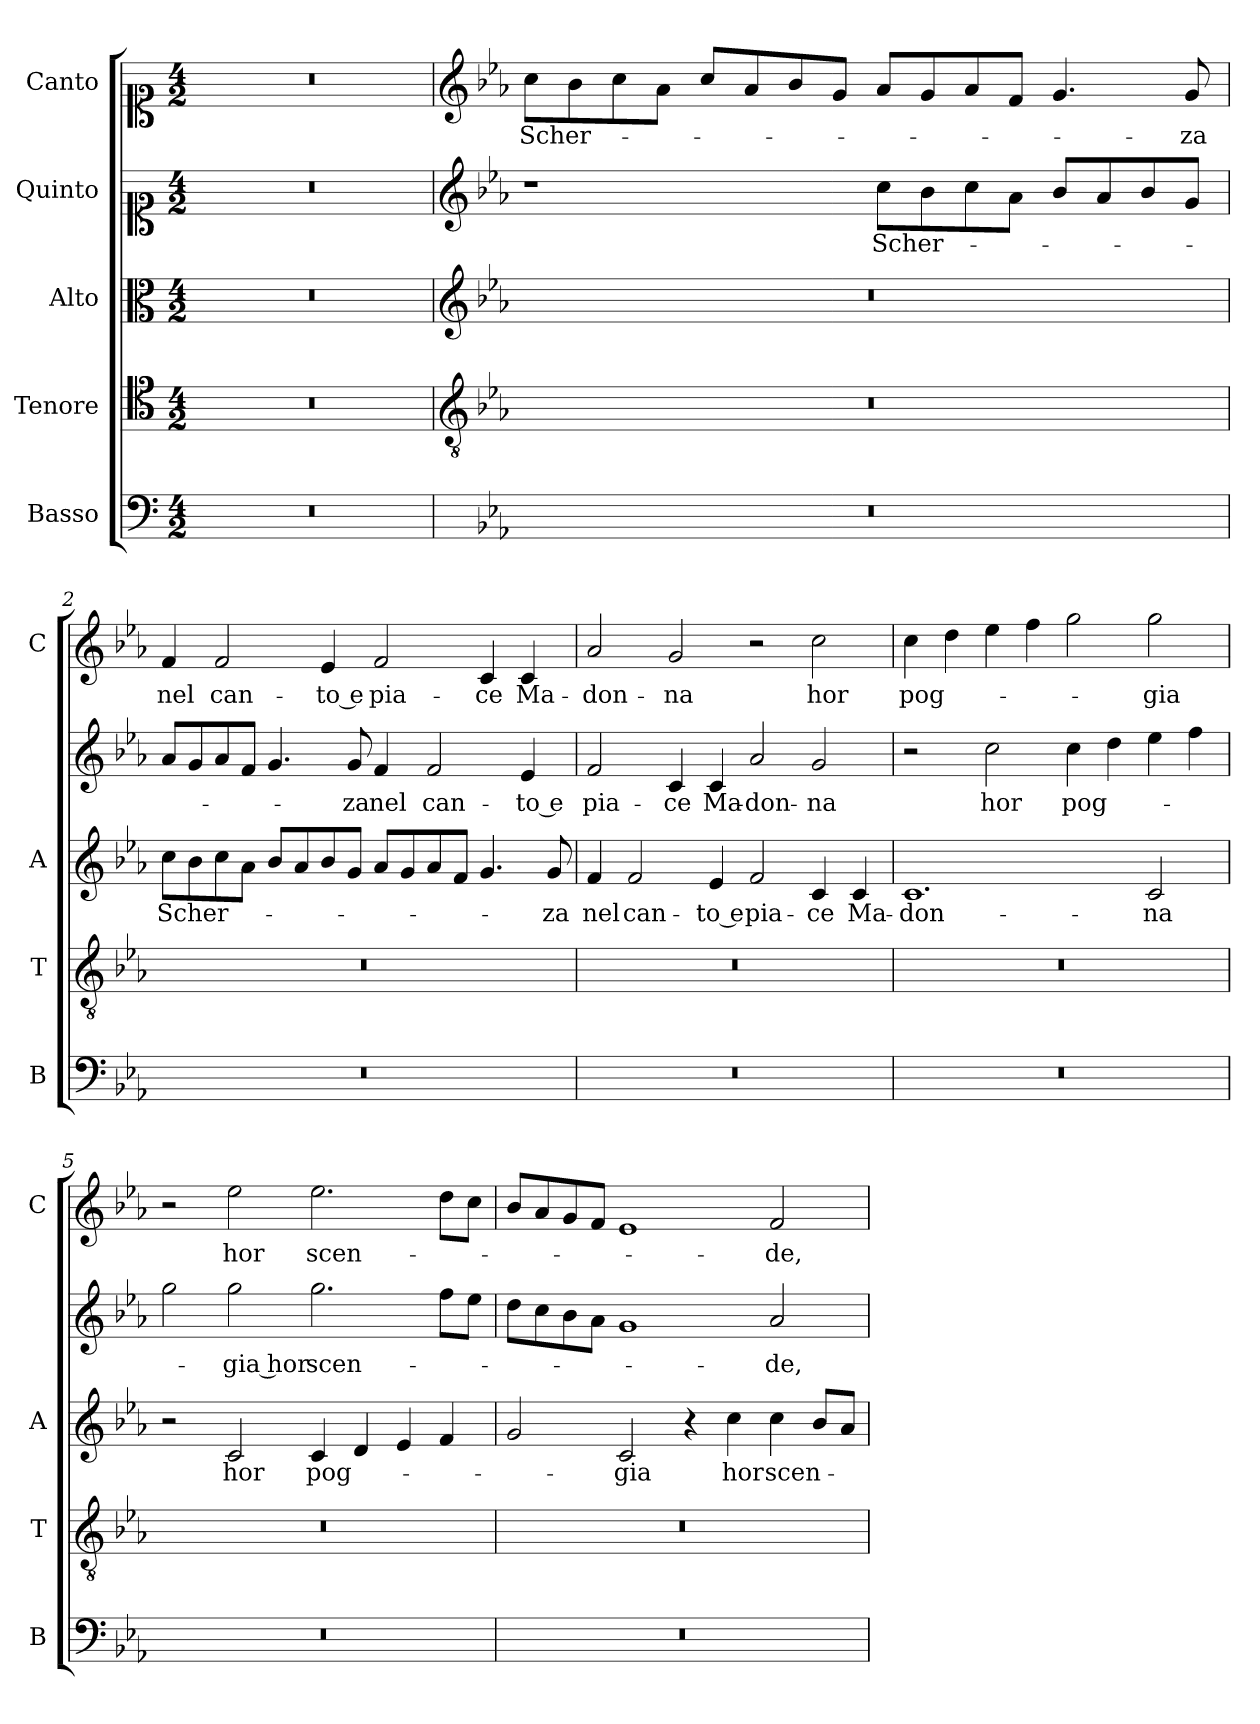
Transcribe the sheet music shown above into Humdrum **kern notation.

**kern	**kern	**kern	**text	**kern	**text	**kern	**text
*part5	*part4	*part3	*part3	*part2	*part2	*part1	*part1
*staff5	*staff4	*staff3	*staff3	*staff2	*staff2	*staff1	*staff1
*I"Basso	*I"Tenore	*I"Alto	*	*I"Quinto	*	*I"Canto	*
*I'B	*I'T	*I'A	*	*	*	*I'C	*
*clefF4	*clefC4	*clefC3	*	*clefC1	*	*clefC1	*
*k[]	*k[]	*k[]	*	*k[]	*	*k[]	*
*C:	*C:	*C:	*	*C:	*	*C:	*
*M4/2	*M4/2	*M4/2	*	*M4/2	*	*M4/2	*
=	=	=	=	=	=	=	=
0r	0r	0r	.	0r	.	0r	.
=1	=1	=1	=1	=1	=1	=1	=1
*	*clefGv2	*clefG2	*	*clefG2	*	*clefG2	*
*k[b-e-a-]	*k[b-e-a-]	*k[b-e-a-]	*	*k[b-e-a-]	*	*k[b-e-a-]	*
*E-:	*E-:	*E-:	*	*E-:	*	*E-:	*
!	!	!	!	!	!	!	!LO:LY:b
0r	0r	0r	.	1r	.	8cc\L	Scher-
.	.	.	.	.	.	8b-\	.
.	.	.	.	.	.	8cc\	.
.	.	.	.	.	.	8a-\J	.
.	.	.	.	.	.	8cc/L	.
.	.	.	.	.	.	8a-/	.
.	.	.	.	.	.	8b-/	.
.	.	.	.	.	.	8g/J	.
!	!	!	!	!	!LO:LY:b	!	!
.	.	.	.	8cc\L	Scher-	8a-/L	.
.	.	.	.	8b-\	.	8g/	.
.	.	.	.	8cc\	.	8a-/	.
.	.	.	.	8a-\J	.	8f/J	.
.	.	.	.	8b-/L	.	4.g/	.
.	.	.	.	8a-/	.	.	.
.	.	.	.	8b-/	.	.	.
!	!	!	!	!	!	!	!LO:LY:b
.	.	.	.	8g/J	.	8g/	-za
=2	=2	=2	=2	=2	=2	=2	=2
!	!	!	!LO:LY:b	!	!	!	!LO:LY:b
0r	0r	8cc\L	Scher-	8a-/L	.	4f/	nel
.	.	8b-\	.	8g/	.	.	.
!	!	!	!	!	!	!	!LO:LY:b
.	.	8cc\	.	8a-/	.	2f/	can-
.	.	8a-\J	.	8f/J	.	.	.
.	.	8b-/L	.	4.g/	.	.	.
.	.	8a-/	.	.	.	.	.
!	!	!	!	!	!	!	!LO:LY:b
.	.	8b-/	.	.	.	4e-/	-to e
!	!	!	!	!	!LO:LY:b	!	!
.	.	8g/J	.	8g/	-za	.	.
!	!	!	!	!	!LO:LY:b	!	!LO:LY:b
.	.	8a-/L	.	4f/	nel	2f/	pia-
.	.	8g/	.	.	.	.	.
!	!	!	!	!	!LO:LY:b	!	!
.	.	8a-/	.	2f/	can-	.	.
.	.	8f/J	.	.	.	.	.
!	!	!	!	!	!	!	!LO:LY:b
.	.	4.g/	.	.	.	4c/	-ce
!	!	!	!	!	!LO:LY:b	!	!LO:LY:b
.	.	.	.	4e-/	-to e	4c/	Ma-
!	!	!	!LO:LY:b	!	!	!	!
.	.	8g/	-za	.	.	.	.
!!LO:LB:g=z
=3	=3	=3	=3	=3	=3	=3	=3
!	!	!	!LO:LY:b	!	!LO:LY:b	!	!LO:LY:b
0r	0r	4f/	nel	2f/	pia-	2a-/	-don-
!	!	!	!LO:LY:b	!	!	!	!
.	.	2f/	can-	.	.	.	.
!	!	!	!	!	!LO:LY:b	!	!LO:LY:b
.	.	.	.	4c/	-ce	2g/	-na
!	!	!	!LO:LY:b	!	!LO:LY:b	!	!
.	.	4e-/	-to e	4c/	Ma-	.	.
!	!	!	!LO:LY:b	!	!LO:LY:b	!	!
.	.	2f/	pia-	2a-/	-don-	2r	.
!	!	!	!LO:LY:b	!	!LO:LY:b	!	!LO:LY:b
.	.	4c/	-ce	2g/	-na	2cc\	hor
!	!	!	!LO:LY:b	!	!	!	!
.	.	4c/	Ma-	.	.	.	.
=4	=4	=4	=4	=4	=4	=4	=4
!	!	!	!LO:LY:b	!	!	!	!LO:LY:b
0r	0r	1.c	-don-	2r	.	4cc\	pog-
.	.	.	.	.	.	4dd\	.
!	!	!	!	!	!LO:LY:b	!	!
.	.	.	.	2cc\	hor	4ee-\	.
.	.	.	.	.	.	4ff\	.
!	!	!	!	!	!LO:LY:b	!	!
.	.	.	.	4cc\	pog-	2gg\	.
.	.	.	.	4dd\	.	.	.
!	!	!	!LO:LY:b	!	!	!	!LO:LY:b
.	.	2c/	-na	4ee-\	.	2gg\	-gia
.	.	.	.	4ff\	.	.	.
=5	=5	=5	=5	=5	=5	=5	=5
0r	0r	2r	.	2gg\	.	2r	.
!	!	!	!LO:LY:b	!	!LO:LY:b	!	!LO:LY:b
.	.	2c/	hor	2gg\	-gia hor	2ee-\	hor
!	!	!	!LO:LY:b	!	!LO:LY:b	!	!LO:LY:b
.	.	4c/	pog-	2.gg\	scen-	2.ee-\	scen-
.	.	4d/	.	.	.	.	.
.	.	4e-/	.	.	.	.	.
.	.	4f/	.	8ff\L	.	8dd\L	.
.	.	.	.	8ee-\J	.	8cc\J	.
=6	=6	=6	=6	=6	=6	=6	=6
0r	0r	2g/	.	8dd\L	.	8b-/L	.
.	.	.	.	8cc\	.	8a-/	.
.	.	.	.	8b-\	.	8g/	.
.	.	.	.	8a-\J	.	8f/J	.
!	!	!	!LO:LY:b	!	!	!	!
.	.	2c/	-gia	1g	.	1e-	.
.	.	4r	.	.	.	.	.
!	!	!	!LO:LY:b	!	!	!	!
.	.	4cc\	hor	.	.	.	.
!	!	!	!LO:LY:b	!	!LO:LY:b	!	!LO:LY:b
.	.	4cc\	scen-	2a-/	-de,	2f/	-de,
.	.	8b-/L	.	.	.	.	.
.	.	8a-/J	.	.	.	.	.
=	=	=	=	=	=	=	=
*-	*-	*-	*-	*-	*-	*-	*-
